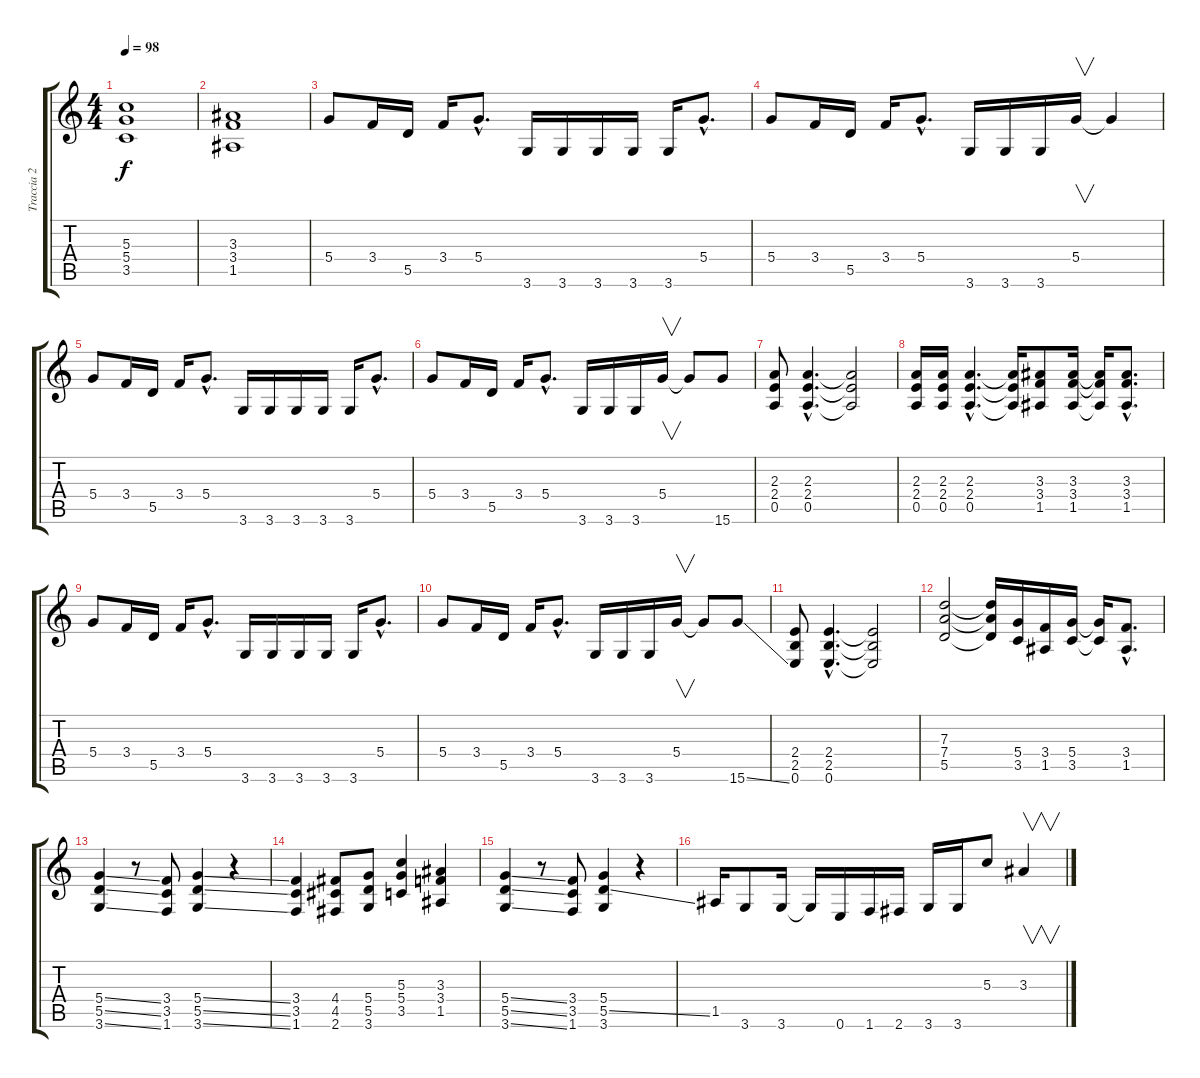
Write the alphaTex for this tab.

\track ("Traccia 2" "Traccia 2") {instrument distortionguitar}
\staff {score tabs}
\tuning (E4 B3 G3 D3 A2 E2) {hide}
\ts (4 4)
\tempo 98
\clef g2
\ks c
(5.3 5.4 3.5).1{dy f} |
(3.3 3.4 1.5).1 |
5.4.8 3.4.16 5.5.16 3.4.16 5.4{hac}.8{d} 3.6.16 3.6.16 3.6.16 3.6.16 3.6.16 5.4{hac}.8{d} |
5.4.8 3.4.16 5.5.16 3.4.16 5.4{hac}.8{d} 3.6.16 3.6.16 3.6.16 5.4.16{v} 5.4{t}.4 |
5.4.8 3.4.16 5.5.16 3.4.16 5.4{hac}.8{d} 3.6.16 3.6.16 3.6.16 3.6.16 3.6.16 5.4{hac}.8{d} |
5.4.8 3.4.16 5.5.16 3.4.16 5.4{hac}.8{d} 3.6.16 3.6.16 3.6.16 5.4.16{v} 5.4{t}.8 15.6.8 |
(2.3 2.4 0.5).8 (2.3{hac} 2.4{hac} 0.5{hac}).4{d} (2.3{t} 2.4{t} 0.5{t}).2 |
(2.3 2.4 0.5).16 (2.3 2.4 0.5).16 (2.3{hac} 2.4{hac} 0.5{hac}).4{d} (2.3{t} 2.4{t} 0.5{t}).16 (3.3 3.4 1.5).8 (3.3 3.4 1.5).16 (3.3{t} 3.4{t} 1.5{t}).16 (3.3{hac} 3.4{hac} 1.5{hac}).8{d} |
5.4.8 3.4.16 5.5.16 3.4.16 5.4{hac}.8{d} 3.6.16 3.6.16 3.6.16 3.6.16 3.6.16 5.4{hac}.8{d} |
5.4.8 3.4.16 5.5.16 3.4.16 5.4{hac}.8{d} 3.6.16 3.6.16 3.6.16 5.4.16{v} 5.4{t}.8 15.6{ss}.8 |
(2.4 2.5 0.6).8 (2.4{hac} 2.5{hac} 0.6{hac}).4{d} (2.4{t} 2.5{t} 0.6{t}).2 |
(7.3 7.4 5.5).2 (7.3{t} 7.4{t} 5.5{t}).16 (5.4 3.5).16 (3.4 1.5).16 (5.4 3.5).16 (5.4{t} 3.5{t}).16 (3.4{hac} 1.5{hac}).8{d} |
(5.4{ss} 5.5{ss} 3.6{ss}).4 r.8 (3.4 3.5 1.6).8 (5.4{ss} 5.5{ss} 3.6{ss}).4 r.4 |
(3.4 3.5 1.6).4 (4.4 4.5 2.6).8 (5.4 5.5 3.6).8 (5.3 5.4 3.5).4 (3.3 3.4 1.5).4 |
(5.4{ss} 5.5{ss} 3.6{ss}).4 r.8 (3.4 3.5 1.6).8 (5.4 5.5{ss} 3.6).4 r.4 |
1.5.16 3.6.8 3.6.16 3.6{t}.16 0.6.16 1.6.16 2.6.16 3.6.16 3.6.16 5.3.8 3.3.4{v}
